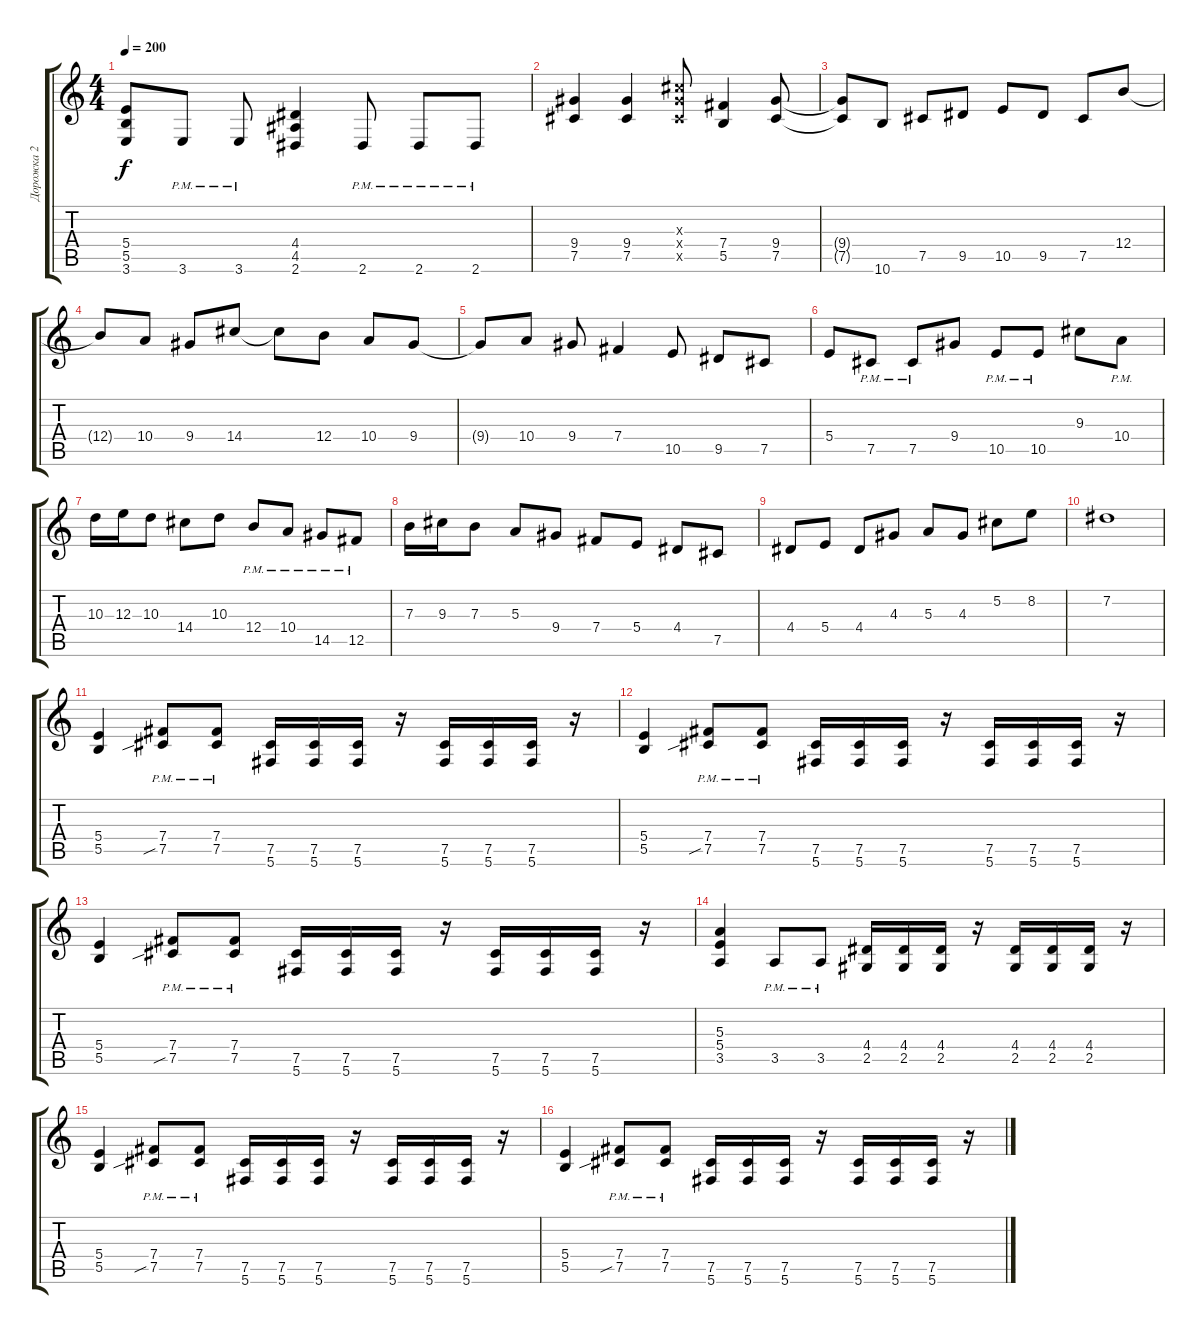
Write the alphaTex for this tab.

\track ("Дорожка 2" "Дорожка 2") {instrument overdrivenguitar}
\staff {score tabs}
\tuning (Db4 Ab3 E3 B2 Gb2 Db2) {hide}
\ts (4 4)
\tempo 200
\clef g2
\ks c
(5.4{t} 5.5{t} 3.6{t}).8{dy f} 3.6{pm}.8 3.6{pm}.8 (4.4 4.5 2.6).4 2.6{pm}.8 2.6{pm}.8 2.6{pm}.8 |
(9.4 7.5).4 (9.4 7.5).4 (9.3{x} 9.4{x} 7.5{x}).8 (7.4 5.5).4 (9.4 7.5).8 |
(9.4{t} 7.5{t}).8 10.6.8 7.5.8 9.5.8 10.5.8 9.5.8 7.5.8 12.4.8 |
12.4{t}.8 10.4.8 9.4.8 14.4.8 14.4{t}.8 12.4.8 10.4.8 9.4.8 |
9.4{t}.8 10.4.8 9.4.8 7.4.4 10.5.8 9.5.8 7.5.8 |
5.4.8 7.5{pm}.8 7.5{pm}.8 9.4.8 10.5{pm}.8 10.5{pm}.8 9.3.8 10.4{pm}.8 |
10.3.16 12.3.16 10.3.8 14.4.8 10.3.8 12.4{pm}.8 10.4{pm}.8 14.5{pm}.8 12.5{pm}.8 |
7.3.16 9.3.16 7.3.8 5.3.8 9.4.8 7.4.8 5.4.8 4.4.8 7.5.8 |
4.4.8 5.4.8 4.4.8 4.3.8 5.3.8 4.3.8 5.2.8 8.2.8 |
7.2.1 |
(5.4 5.5).4 (7.4{pm} 7.5{sib pm}).8 (7.4{pm} 7.5{pm}).8 (7.5 5.6).16 (7.5 5.6).16 (7.5 5.6).16 r.16 (7.5 5.6).16 (7.5 5.6).16 (7.5 5.6).16 r.16 |
(5.4 5.5).4 (7.4{pm} 7.5{sib pm}).8 (7.4{pm} 7.5{pm}).8 (7.5 5.6).16 (7.5 5.6).16 (7.5 5.6).16 r.16 (7.5 5.6).16 (7.5 5.6).16 (7.5 5.6).16 r.16 |
(5.4 5.5).4 (7.4{pm} 7.5{sib pm}).8 (7.4{pm} 7.5{pm}).8 (7.5 5.6).16 (7.5 5.6).16 (7.5 5.6).16 r.16 (7.5 5.6).16 (7.5 5.6).16 (7.5 5.6).16 r.16 |
(5.3 5.4 3.5).4 3.5{pm}.8 3.5{pm}.8 (4.4 2.5).16 (4.4 2.5).16 (4.4 2.5).16 r.16 (4.4 2.5).16 (4.4 2.5).16 (4.4 2.5).16 r.16 |
(5.4 5.5).4 (7.4{pm} 7.5{sib pm}).8 (7.4{pm} 7.5{pm}).8 (7.5 5.6).16 (7.5 5.6).16 (7.5 5.6).16 r.16 (7.5 5.6).16 (7.5 5.6).16 (7.5 5.6).16 r.16 |
(5.4 5.5).4 (7.4{pm} 7.5{sib pm}).8 (7.4{pm} 7.5{pm}).8 (7.5 5.6).16 (7.5 5.6).16 (7.5 5.6).16 r.16 (7.5 5.6).16 (7.5 5.6).16 (7.5 5.6).16 r.16
